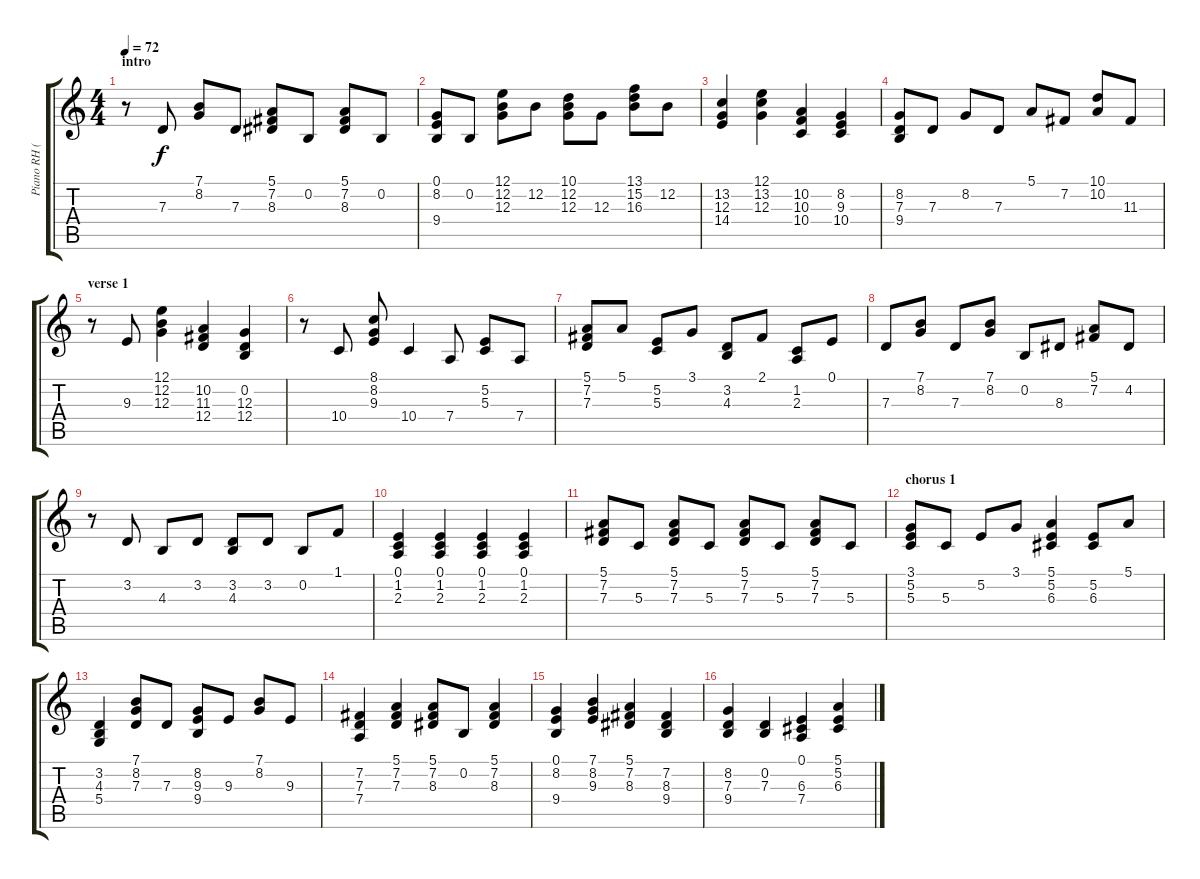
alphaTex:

\track ("Piano RH (Mercury)" "Piano RH (") {instrument brightacousticpiano}
\staff {score tabs}
\tuning (E4 B3 G3 D3 A2 E2) {hide}
\ts (4 4)
\section ("" "intro")
\tempo 72
\clef g2
\ks c
r.8{dy f instrument brightacousticpiano} 7.3.8 (7.1 8.2).8 7.3.8 (5.1 7.2 8.3).8 0.2.8 (5.1 7.2 8.3).8 0.2.8 |
(0.1 8.2 9.4).8 0.2.8 (12.1 12.2 12.3).8 12.2.8 (10.1 12.2 12.3).8 12.3.8 (13.1 15.2 16.3).8 12.2.8 |
(13.2 12.3 14.4).4 (12.1 13.2 12.3).4 (10.2 10.3 10.4).4 (8.2 9.3 10.4).4 |
(8.2 7.3 9.4).8 7.3.8 8.2.8 7.3.8 5.1.8 7.2.8 (10.1 10.2).8 11.3.8 |
\section ("" "verse 1")
r.8 9.3.8 (12.1 12.2 12.3).4 (10.2 11.3 12.4).4 (0.2 12.3 12.4).4 |
r.8 10.4.8 (8.1 8.2 9.3).8 10.4.4 7.4.8 (5.2 5.3).8 7.4.8 |
(5.1 7.2 7.3).8 5.1.8 (5.2 5.3).8 3.1.8 (3.2 4.3).8 2.1.8 (1.2 2.3).8 0.1.8 |
7.3.8 (7.1 8.2).8 7.3.8 (7.1 8.2).8 0.2.8 8.3.8 (5.1 7.2).8 4.2.8 |
r.8 3.2.8 4.3.8 3.2.8 (3.2 4.3).8 3.2.8 0.2.8 1.1.8 |
(0.1 1.2 2.3).4 (0.1 1.2 2.3).4 (0.1 1.2 2.3).4 (0.1 1.2 2.3).4 |
(5.1 7.2 7.3).8 5.3.8 (5.1 7.2 7.3).8 5.3.8 (5.1 7.2 7.3).8 5.3.8 (5.1 7.2 7.3).8 5.3.8 |
\section ("" "chorus 1")
(3.1 5.2 5.3).8 5.3.8 5.2.8 3.1.8 (5.1 5.2 6.3).4 (5.2 6.3).8 5.1.8 |
(3.2 4.3 5.4).4 (7.1 8.2 7.3).8 7.3.8 (8.2 9.3 9.4).8 9.3.8 (7.1 8.2).8 9.3.8 |
(7.2 7.3 7.4).4 (5.1 7.2 7.3).4 (5.1 7.2 8.3).8 0.2.8 (5.1 7.2 8.3).4 |
(0.1 8.2 9.4).4 (7.1 8.2 9.3).4 (5.1 7.2 8.3).4 (7.2 8.3 9.4).4 |
(8.2 7.3 9.4).4 (0.2 7.3).4 (0.1 6.3 7.4).4 (5.1 5.2 6.3).4
